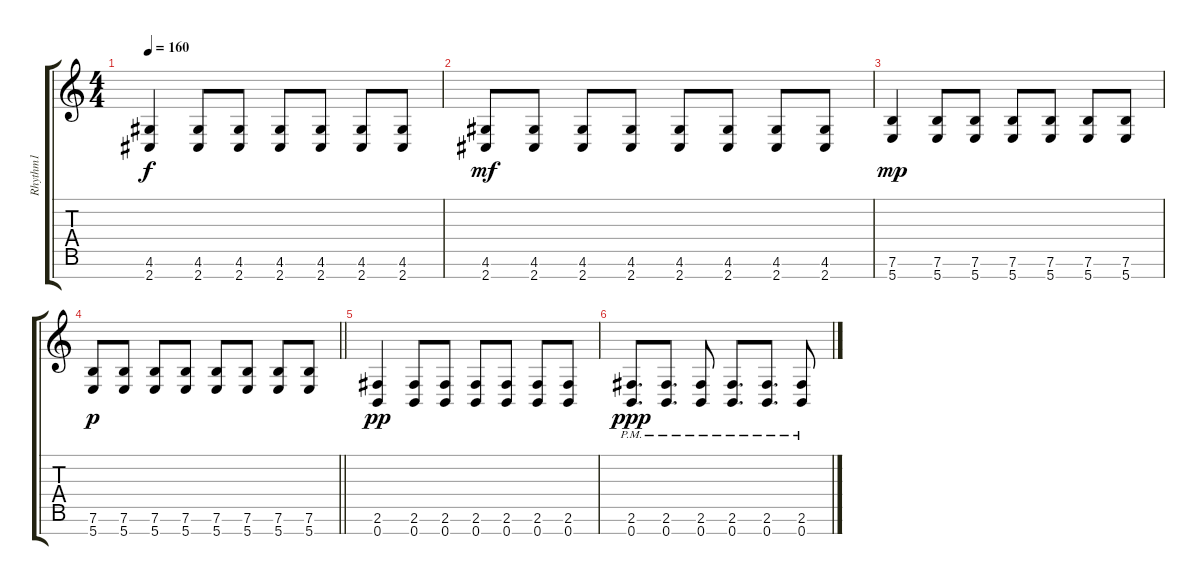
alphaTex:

\track ("Rhythm1" "Rhythm1") {instrument distortionguitar}
\staff {score tabs}
\tuning (E4 B3 G3 D3 A2 E2 B1) {hide}
\ts (4 4)
\tempo 160
\clef g2
\ks c
(4.6 2.7).4{dy f} (4.6 2.7).8 (4.6 2.7).8 (4.6 2.7).8 (4.6 2.7).8 (4.6 2.7).8 (4.6 2.7).8 |
(4.6 2.7).8{dy mf} (4.6 2.7).8 (4.6 2.7).8 (4.6 2.7).8 (4.6 2.7).8 (4.6 2.7).8 (4.6 2.7).8 (4.6 2.7).8 |
(7.6 5.7).4{dy mp} (7.6 5.7).8 (7.6 5.7).8 (7.6 5.7).8 (7.6 5.7).8 (7.6 5.7).8 (7.6 5.7).8 |
\barLineRight lightlight
(7.6 5.7).8{dy p} (7.6 5.7).8 (7.6 5.7).8 (7.6 5.7).8 (7.6 5.7).8 (7.6 5.7).8 (7.6 5.7).8 (7.6 5.7).8 |
(2.6 0.7).4{dy pp} (2.6 0.7).8 (2.6 0.7).8 (2.6 0.7).8 (2.6 0.7).8 (2.6 0.7).8 (2.6 0.7).8 |
(2.6{pm} 0.7{pm}).8{d dy ppp} (2.6{pm} 0.7{pm}).8{d} (2.6{pm} 0.7{pm}).8 (2.6{pm} 0.7{pm}).8{d} (2.6{pm} 0.7{pm}).8{d} (2.6{pm} 0.7{pm}).8
